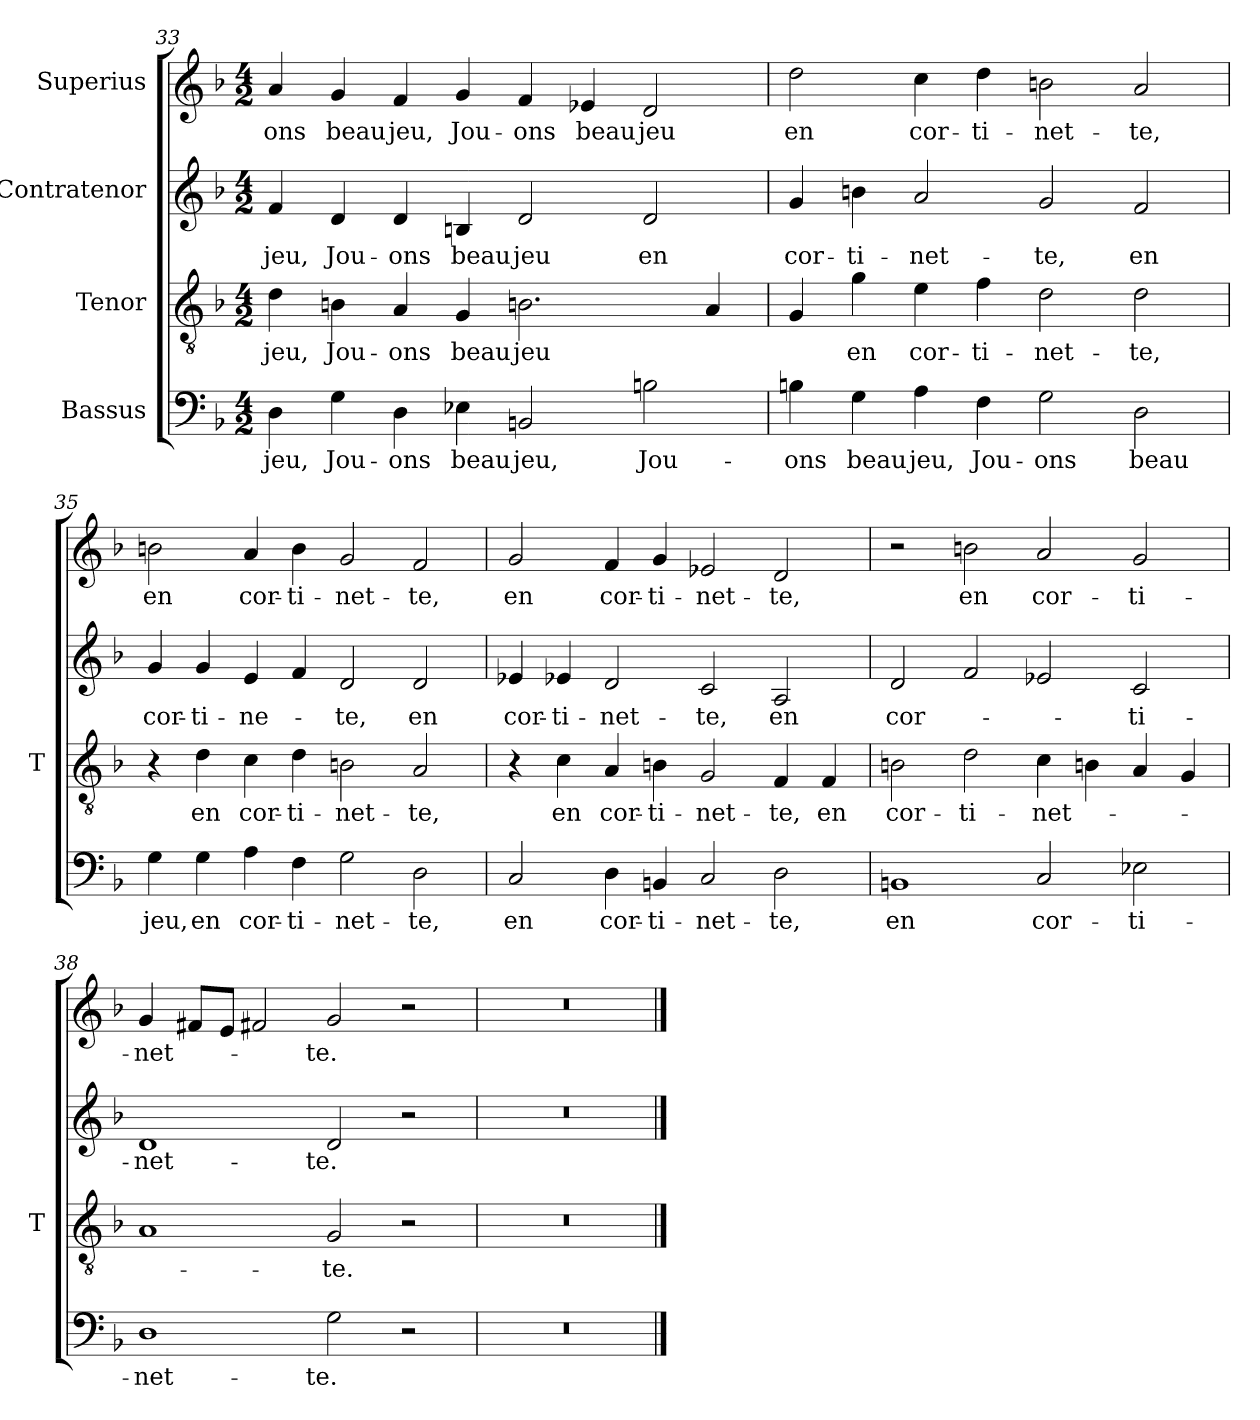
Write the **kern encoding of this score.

**kern	**text	**kern	**text	**kern	**text	**kern	**text
*part4	*part4	*part3	*part3	*part2	*part2	*part1	*part1
*staff4	*staff4	*staff3	*staff3	*staff2	*staff2	*staff1	*staff1
*I"Bassus	*	*I"Tenor	*	*I"Contratenor	*	*I"Superius	*
*	*	*I'T	*	*	*	*	*
*clefF4	*	*clefGv2	*	*clefG2	*	*clefG2	*
*k[b-]	*	*k[b-]	*	*k[b-]	*	*k[b-]	*
*M4/2	*	*M4/2	*	*M4/2	*	*M4/2	*
=33	=33	=33	=33	=33	=33	=33	=33
4D	-jeu,	4d	-jeu,	4f	-jeu,	4a	-ons
4G	Jou-	4Bn	Jou-	4d	Jou-	4g	-beau
4D	-ons	4A	-ons	4d	-ons	4f	-jeu,
4E-X	-beau	4G	-beau	4B	-beau	4g	Jou-
2BB	-jeu,	2.Bn	-jeu	2d	-jeu	4f	-ons
.	.	.	.	.	.	4e-X	-beau
2B	Jou-	.	.	2d	-en	2d	-jeu
.	.	4A	.	.	.	.	.
=34	=34	=34	=34	=34	=34	=34	=34
4B	-ons	4G	.	4g	cor-	2dd	-en
4G	-beau	4g	-en	4b	ti-	.	.
4A	-jeu,	4e	cor-	2a	net-	4cc	cor-
4F	Jou-	4f	ti-	.	.	4dd	ti-
2G	-ons	2d	net-	2g	-te,	2b	net-
2D	-beau	2d	-te,	2f	-en	2a	-te,
=35	=35	=35	=35	=35	=35	=35	=35
4G	-jeu,	4r	.	4g	cor-	2b	-en
4G	-en	4d	-en	4g	ti-	.	.
4A	cor-	4c	cor-	4e	ne-	4a	cor-
4F	ti-	4d	ti-	4f	.	4b	ti-
2G	net-	2Bn	net-	2d	-te,	2g	net-
2D	-te,	2A	-te,	2d	-en	2f	-te,
=36	=36	=36	=36	=36	=36	=36	=36
2C	-en	4r	.	4e-X	cor-	2g	-en
.	.	4c	-en	4e-X	ti-	.	.
4D	cor-	4A	cor-	2d	net-	4f	cor-
4BB	ti-	4Bn	ti-	.	.	4g	ti-
2C	net-	2G	net-	2c	-te,	2e-X	net-
2D	-te,	4F	-te,	2A	-en	2d	-te,
.	.	4F	-en	.	.	.	.
=37	=37	=37	=37	=37	=37	=37	=37
1BB	-en	2Bn	cor-	2d	cor-	2r	.
.	.	2d	ti-	2f	.	2b	-en
2C	cor-	4c	net-	2e-X	.	2a	cor-
.	.	4Bn	.	.	.	.	.
2E-X	ti-	4A	.	2c	ti-	2g	ti-
.	.	4G	.	.	.	.	.
=38	=38	=38	=38	=38	=38	=38	=38
1D	net-	1A	.	1d	net-	4g	net-
.	.	.	.	.	.	8f#XL	.
.	.	.	.	.	.	8eJ	.
.	.	.	.	.	.	2f#X	.
2G	-te.	2G	-te.	2d	-te.	2g	-te.
2r	.	2r	.	2r	.	2r	.
=39	=39	=39	=39	=39	=39	=39	=39
0r	.	0r	.	0r	.	0r	.
==	==	==	==	==	==	==	==
*-	*-	*-	*-	*-	*-	*-	*-
